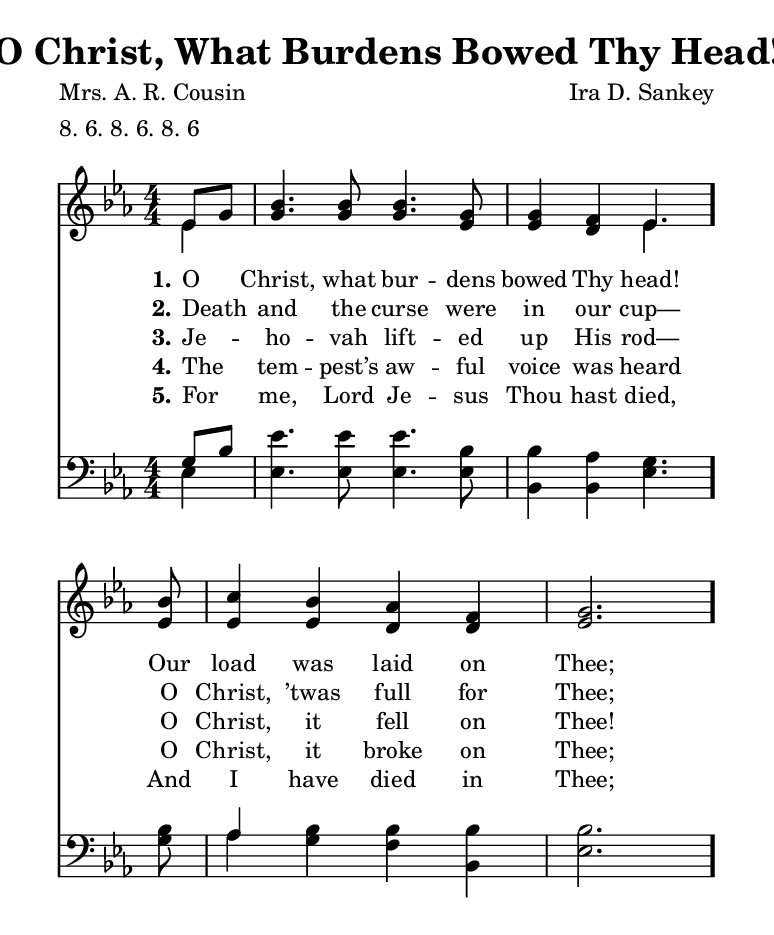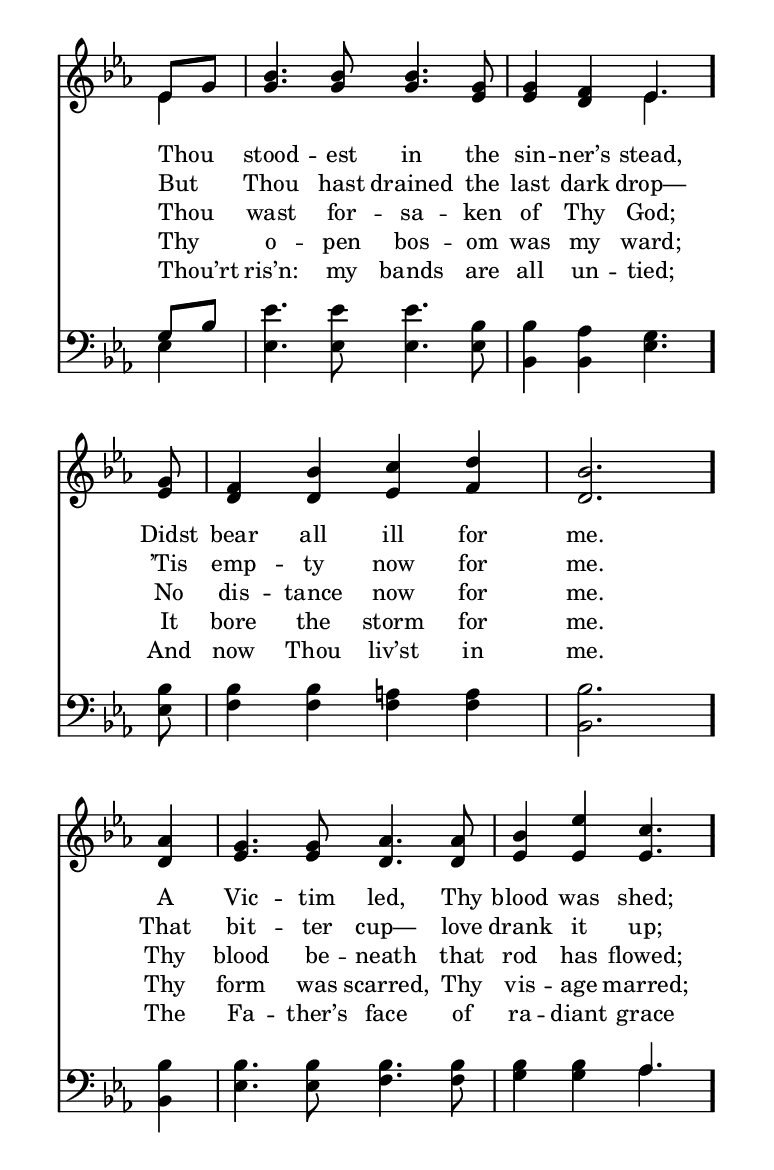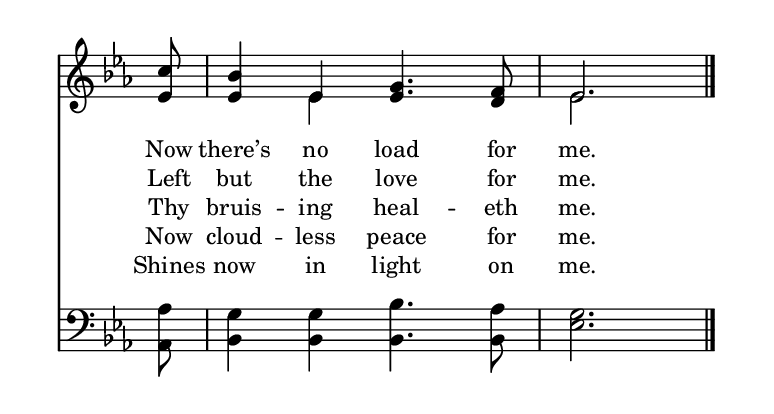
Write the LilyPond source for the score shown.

\include "common/global.ily"
\paper {
  \include "common/paper.ily"
  ragged-bottom = ##t
  ragged-last-bottom = ##t
  systems-per-page = #(cond (is-eogsized 3) (#t #f))
  %page-count = ##f
}

\header{
  hymnnumber = "33"
  title = "O Christ, What Burdens Bowed Thy Head!"
  tunename = ""
  meter = "8. 6. 8. 6. 8. 6"
  poet = "Mrs. A. R. Cousin"
  composer = "Ira D. Sankey"
  %copyright = ""
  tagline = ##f
}

% for fermata in MIDI
ta = { \tempo 4=80 }
tb = { \tempo 4=40 }

patternAA = { c8[ c8] | c4. c8 c4. c8 | c4 c4 c4. }
patternAB = { c4      | c4. c8 c4. c8 | c4 c4 c4. }

patternBA = { c8 | c4 c4 c4  c4 | c2. }
patternBB = { c8 | c4 c4 c4. c8 | c2. }

global = {
  \include "common/overrides.ily"
  \override Staff.TimeSignature.style = #'numbered
  \time 4/4
  \override Score.MetronomeMark.transparent = ##t % hide all fermata changes too
  \ta
  \key ees \major
  \partial 4
  \autoBeamOff
}

notesSoprano = {
\global
\relative c' {

  \changePitch \patternAA { ees g | bes bes bes g | g f ees   }
  \changePitch \patternBA { bes'  | c bes aes f   | g         }
  \changePitch \patternAA { ees g | bes bes bes g | g f ees   }
  \changePitch \patternBA { g     | f bes c d     | bes       }
  \changePitch \patternAB { aes   | g g aes aes   | bes ees c }
  \changePitch \patternBB { c     | bes ees, g f  | ees       }

  \bar "|."

}
}

notesAlto = {
\global
\relative e' {

  \changePitch \patternAB { ees | g g g ees     | ees d ees   }
  \changePitch \patternBA { ees | ees ees d d   | ees         }
  \changePitch \patternAB { ees | g g g ees     | ees d ees   }
  \changePitch \patternBA { ees | d d ees f     | d           }
  \changePitch \patternAB { d   | ees ees d d   | ees ees ees }
  \changePitch \patternBB { ees | ees ees ees d | ees         }

}
}

notesTenor = {
\global
\relative a {

  \changePitch \patternAA { g bes | ees ees ees bes | bes aes g   }
  \changePitch \patternBA { bes   | aes bes bes bes | bes         }
  \changePitch \patternAA { g bes | ees ees ees bes | bes aes g   }
  \changePitch \patternBA { bes   | bes bes a a     | bes         }
  \changePitch \patternAB { bes   | bes bes bes bes | bes bes aes }
  \changePitch \patternBB { aes   | g g bes aes     | g           }

}
}

notesBass = {
\global
\relative f {

  \changePitch \patternAB { ees  | ees ees ees ees | bes bes ees }
  \changePitch \patternBA { g    | aes g f bes,    | ees         }
  \changePitch \patternAB { ees  | ees ees ees ees | bes bes ees }
  \changePitch \patternBA { ees  | f f f f         | bes,        }
  \changePitch \patternAB { bes  | ees ees f f     | g g aes     }
  \changePitch \patternBB { aes, | bes bes bes bes | ees         }

}
}

wordsA = \lyricmode {
\set stanza = "1."

O Christ, what bur -- dens bowed Thy head! \bar "."
Our load was laid on Thee; \bar "." \break
Thou stood -- est in the sin -- ner’s stead, \bar "."
Didst bear all ill for me. \bar "." \break
A Vic -- tim led, Thy blood was shed; \bar "."
Now there’s no load for me. \bar "." \break

}

wordsB = \lyricmode {
\set stanza = "2."

Death and the curse were in our cup—
O Christ, ’twas full for Thee;
But Thou hast drained the last dark drop—
’Tis emp -- ty now for me.
That bit -- ter cup— love drank it up;
Left but the love for me.

}

wordsC = \lyricmode {
\set stanza = "3."

Je -- ho -- vah lift -- ed up His rod—
O Christ, it fell on Thee!
Thou wast for -- sa -- ken of Thy God;
No dis -- tance now for me.
Thy blood be -- neath that rod has flowed;
Thy bruis -- ing heal -- eth me.

}

wordsD = \lyricmode {
\set stanza = "4."

The tem -- pest’s aw -- ful voice was heard
O Christ, it broke on Thee;
Thy o -- pen bos -- om was my ward;
It bore the storm for me.
Thy form was scarred, Thy vis -- age marred;
Now cloud -- less peace for me.

}

wordsE = \lyricmode {
\set stanza = "5."

For me, Lord Je -- sus Thou hast died,
And I have died in Thee;
Thou’rt ris’n: my bands are all un -- tied;
And now Thou liv’st in me.
The Fa -- ther’s face of ra -- diant grace
Shines now in light on me.

}

\score {
  \context ChoirStaff <<
    \context Staff = upper <<
      \set Staff.autoBeaming = ##f
      \set ChoirStaff.systemStartDelimiter = #'SystemStartBar
      \set ChoirStaff.printPartCombineTexts = ##f
      \partcombine #'(2 . 9) \notesSoprano \notesAlto
      \context NullVoice = sopranos { \voiceOne << \notesSoprano >> }
      \context NullVoice = altos { \voiceTwo << \notesAlto >> }
      \context Lyrics = one   \lyricsto sopranos \wordsA
      \context Lyrics = two   \lyricsto sopranos \wordsB
      \context Lyrics = three \lyricsto sopranos \wordsC
      \context Lyrics = four  \lyricsto sopranos \wordsD
      \context Lyrics = five  \lyricsto sopranos \wordsE
    >>
    \context Staff = men <<
      \clef bass
      \set ChoirStaff.printPartCombineTexts = ##f
      \partcombine #'(2 . 9) \notesTenor \notesBass
      \context NullVoice = tenors { \voiceOne << \notesTenor >> }
      \context NullVoice = basses { \voiceTwo << \notesBass >> }
    >>
  >>
  \layout {
    \include "common/layout.ily"
  }
  \midi{
    \include "common/midi.ily"
  }
}

\version "2.19.49"  % necessary for upgrading to future LilyPond versions.

% vi:set et ts=2 sw=2 ai nocindent syntax=lilypond:
